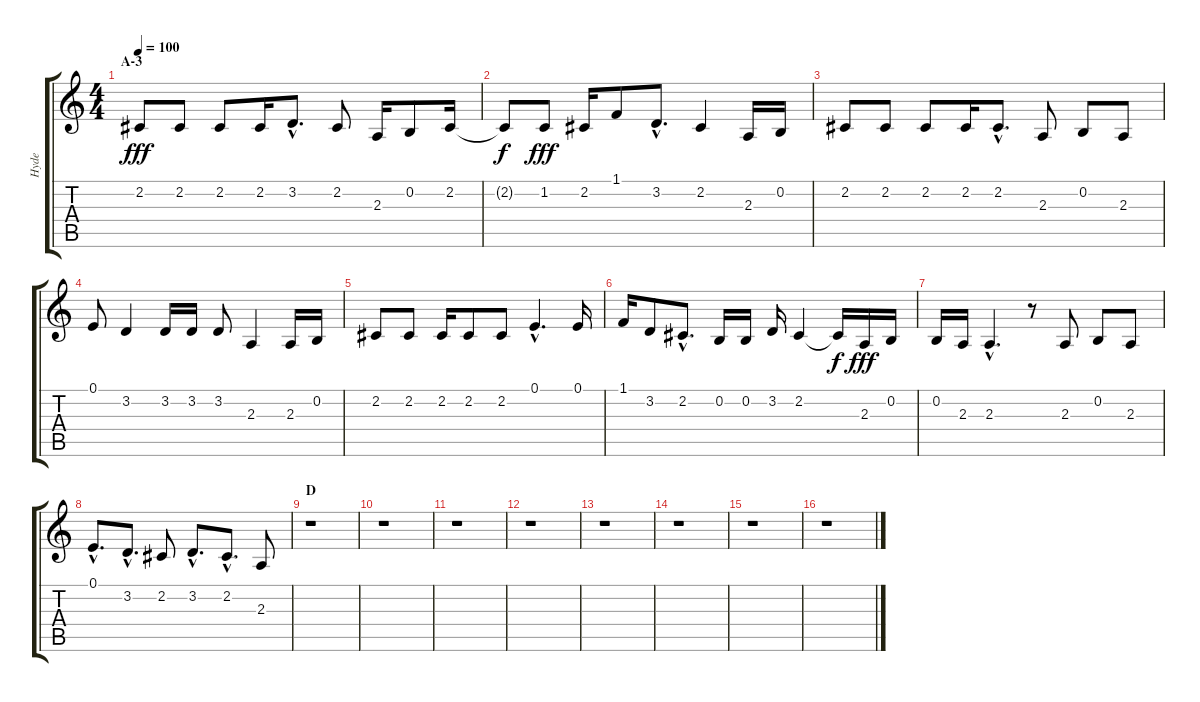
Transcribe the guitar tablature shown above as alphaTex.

\track ("Hyde" "Hyde") {instrument clarinet}
\staff {score tabs}
\tuning (E4 B3 G3 D3 A2 E2) {hide}
\ts (4 4)
\section ("" "A-3")
\tempo 100
\clef g2
\ks c
2.2.8{dy fff} 2.2.8 2.2.8 2.2.16 3.2{hac}.8{d} 2.2.8 2.3.16 0.2.8 2.2.16 |
2.2{t}.8{dy f} 1.2.8{dy fff} 2.2.16 1.1.8 3.2{hac}.8{d} 2.2.4 2.3.16 0.2.16 |
2.2.8 2.2.8 2.2.8 2.2.16 2.2{hac}.8{d} 2.3.8 0.2.8 2.3.8 |
0.1.8 3.2.4 3.2.16 3.2.16 3.2.8 2.3.4 2.3.16 0.2.16 |
2.2.8 2.2.8 2.2.16 2.2.8 2.2.8 0.1{hac}.4{d} 0.1.16 |
1.1.16 3.2.8 2.2{hac}.8{d} 0.2.16 0.2.16 3.2.16 2.2.4 2.2{t}.16{dy f} 2.3.16{dy fff} 0.2.16 |
0.2.16 2.3.16 2.3{hac}.4{d} r.8 2.3.8 0.2.8 2.3.8 |
0.1{hac}.8{d} 3.2{hac}.8{d} 2.2.8 3.2{hac}.8{d} 2.2{hac}.8{d} 2.3.8 |
\section ("" "D")
r.1 |
r.1 |
r.1 |
r.1 |
r.1 |
r.1 |
r.1 |
r.1
